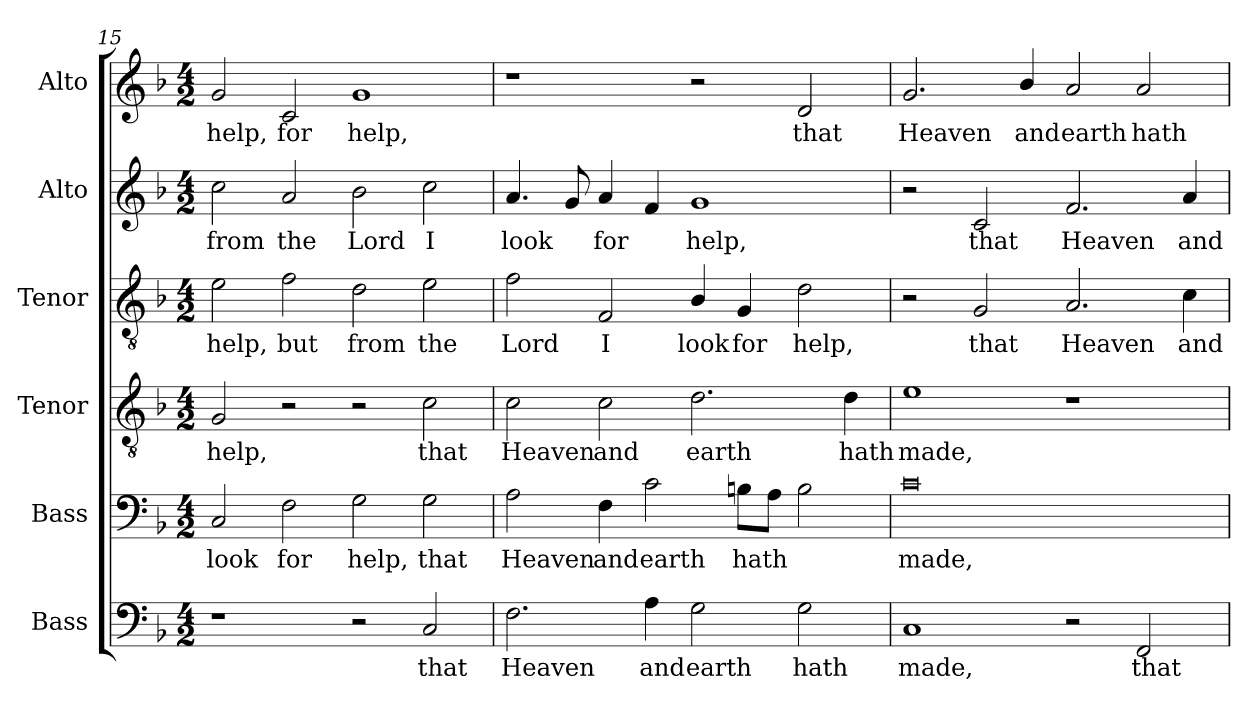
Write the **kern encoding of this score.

**kern	**text	**kern	**text	**kern	**text	**kern	**text	**kern	**text	**kern	**text
*part6	*part6	*part5	*part5	*part4	*part4	*part3	*part3	*part2	*part2	*part1	*part1
*staff6	*staff6	*staff5	*staff5	*staff4	*staff4	*staff3	*staff3	*staff2	*staff2	*staff1	*staff1
*I"Bass	*	*I"Bass	*	*I"Tenor	*	*I"Tenor	*	*I"Alto	*	*I"Alto	*
*I'B.	*	*	*	*I'T.	*	*I'T.	*	*I'A.	*	*I'A.	*
*clefF4	*	*clefF4	*	*clefGv2	*	*clefGv2	*	*clefG2	*	*clefG2	*
*	*	*	*	*ITrd7c12	*	*ITrd7c12	*	*	*	*	*
*k[b-]	*	*k[b-]	*	*k[b-]	*	*k[b-]	*	*k[b-]	*	*k[b-]	*
*F:	*	*F:	*	*F:	*	*F:	*	*F:	*	*F:	*
*M4/2	*	*M4/2	*	*M4/2	*	*M4/2	*	*M4/2	*	*M4/2	*
=15	=15	=15	=15	=15	=15	=15	=15	=15	=15	=15	=15
!	!	!	!LO:LY:b:color=#000000	!	!	!	!	!	!	!	!
!	!	!	!	!	!LO:LY:b:color=#000000	!	!	!	!	!	!
!	!	!	!	!	!	!	!LO:LY:b:color=#000000	!	!	!	!
!	!	!	!	!	!	!	!	!	!LO:LY:b:color=#000000	!	!
!	!	!	!	!	!	!	!	!	!	!	!LO:LY:b:color=#000000
1r	.	2Ci/	look	2GGi/	help,	2Ei\	help,	2cci\	from	2gi/	help,
!	!	!	!LO:LY:b:color=#000000	!	!	!	!	!	!	!	!
!	!	!	!	!	!	!	!LO:LY:b:color=#000000	!	!	!	!
!	!	!	!	!	!	!	!	!	!LO:LY:b:color=#000000	!	!
!	!	!	!	!	!	!	!	!	!	!	!LO:LY:b:color=#000000
.	.	2Fi\	for	2r	.	2Fi\	but	2ai/	the	2ci/	for
!	!	!	!LO:LY:b:color=#000000	!	!	!	!	!	!	!	!
!	!	!	!	!	!	!	!LO:LY:b:color=#000000	!	!	!	!
!	!	!	!	!	!	!	!	!	!LO:LY:b:color=#000000	!	!
!	!	!	!	!	!	!	!	!	!	!	!LO:LY:b:color=#000000
2r	.	2Gi\	help,	2r	.	2Di\	from	2b-i\	Lord	1gi	help,
!	!LO:LY:b:color=#000000	!	!	!	!	!	!	!	!	!	!
!	!	!	!LO:LY:b:color=#000000	!	!	!	!	!	!	!	!
!	!	!	!	!	!LO:LY:b:color=#000000	!	!	!	!	!	!
!	!	!	!	!	!	!	!LO:LY:b:color=#000000	!	!	!	!
!	!	!	!	!	!	!	!	!	!LO:LY:b:color=#000000	!	!
2Ci/	that	2Gi\	that	2Ci\	that	2Ei\	the	2cci\	I	.	.
=16	=16	=16	=16	=16	=16	=16	=16	=16	=16	=16	=16
!	!LO:LY:b:color=#000000	!	!	!	!	!	!	!	!	!	!
!	!	!	!LO:LY:b:color=#000000	!	!	!	!	!	!	!	!
!	!	!	!	!	!LO:LY:b:color=#000000	!	!	!	!	!	!
!	!	!	!	!	!	!	!LO:LY:b:color=#000000	!	!	!	!
!	!	!	!	!	!	!	!	!	!LO:LY:b:color=#000000	!	!
2.Fi\	Heaven	2Ai\	Heaven	2Ci\	Heaven	2Fi\	Lord	4.ai/	look	1r	.
.	.	.	.	.	.	.	.	8gi/	.	.	.
!	!	!	!LO:LY:b:color=#000000	!	!	!	!	!	!	!	!
!	!	!	!	!	!LO:LY:b:color=#000000	!	!	!	!	!	!
!	!	!	!	!	!	!	!LO:LY:b:color=#000000	!	!	!	!
!	!	!	!	!	!	!	!	!	!LO:LY:b:color=#000000	!	!
.	.	4Fi\	and	2Ci\	and	2FFi/	I	4ai/	for	.	.
!	!LO:LY:b:color=#000000	!	!	!	!	!	!	!	!	!	!
!	!	!	!LO:LY:b:color=#000000	!	!	!	!	!	!	!	!
4Ai\	and	2ci\	earth	.	.	.	.	4fi/	.	.	.
!	!LO:LY:b:color=#000000	!	!	!	!	!	!	!	!	!	!
!	!	!	!	!	!LO:LY:b:color=#000000	!	!	!	!	!	!
!	!	!	!	!	!	!	!LO:LY:b:color=#000000	!	!	!	!
!	!	!	!	!	!	!	!	!	!LO:LY:b:color=#000000	!	!
2Gi\	earth	.	.	2.Di\	earth	4BB-i/	look	1gi	help,	2r	.
!	!	!	!LO:LY:b:color=#000000	!	!	!	!	!	!	!	!
!	!	!	!	!	!	!	!LO:LY:b:color=#000000	!	!	!	!
.	.	8Bni\L	hath	.	.	4GGi/	for	.	.	.	.
.	.	8Ai\J	.	.	.	.	.	.	.	.	.
!	!LO:LY:b:color=#000000	!	!	!	!	!	!	!	!	!	!
!	!	!	!	!	!	!	!LO:LY:b:color=#000000	!	!	!	!
!	!	!	!	!	!	!	!	!	!	!	!LO:LY:b:color=#000000
2Gi\	hath	2Bi\	.	.	.	2Di\	help,	.	.	2di/	that
!	!	!	!	!	!LO:LY:b:color=#000000	!	!	!	!	!	!
.	.	.	.	4Di\	hath	.	.	.	.	.	.
!!LO:PB:g=z
=17	=17	=17	=17	=17	=17	=17	=17	=17	=17	=17	=17
!	!LO:LY:b:color=#000000	!	!	!	!	!	!	!	!	!	!
!	!	!	!LO:LY:b:color=#000000	!	!	!	!	!	!	!	!
!	!	!	!	!	!LO:LY:b:color=#000000	!	!	!	!	!	!
!	!	!	!	!	!	!	!	!	!	!	!LO:LY:b:color=#000000
1Ci	made,	0ci	made,	1Ei	made,	2r	.	2r	.	2.gi/	Heaven
!	!	!	!	!	!	!	!LO:LY:b:color=#000000	!	!	!	!
!	!	!	!	!	!	!	!	!	!LO:LY:b:color=#000000	!	!
.	.	.	.	.	.	2GGi/	that	2ci/	that	.	.
!	!	!	!	!	!	!	!	!	!	!	!LO:LY:b:color=#000000
.	.	.	.	.	.	.	.	.	.	4b-i/	and
!	!	!	!	!	!	!	!LO:LY:b:color=#000000	!	!	!	!
!	!	!	!	!	!	!	!	!	!LO:LY:b:color=#000000	!	!
!	!	!	!	!	!	!	!	!	!	!	!LO:LY:b:color=#000000
2r	.	.	.	1r	.	2.AAi/	Heaven	2.fi/	Heaven	2ai/	earth
!	!LO:LY:b:color=#000000	!	!	!	!	!	!	!	!	!	!
!	!	!	!	!	!	!	!	!	!	!	!LO:LY:b:color=#000000
2FFi/	that	.	.	.	.	.	.	.	.	2ai/	hath
!	!	!	!	!	!	!	!LO:LY:b:color=#000000	!	!	!	!
!	!	!	!	!	!	!	!	!	!LO:LY:b:color=#000000	!	!
.	.	.	.	.	.	4Ci\	and	4ai/	and	.	.
=	=	=	=	=	=	=	=	=	=	=	=
*-	*-	*-	*-	*-	*-	*-	*-	*-	*-	*-	*-
